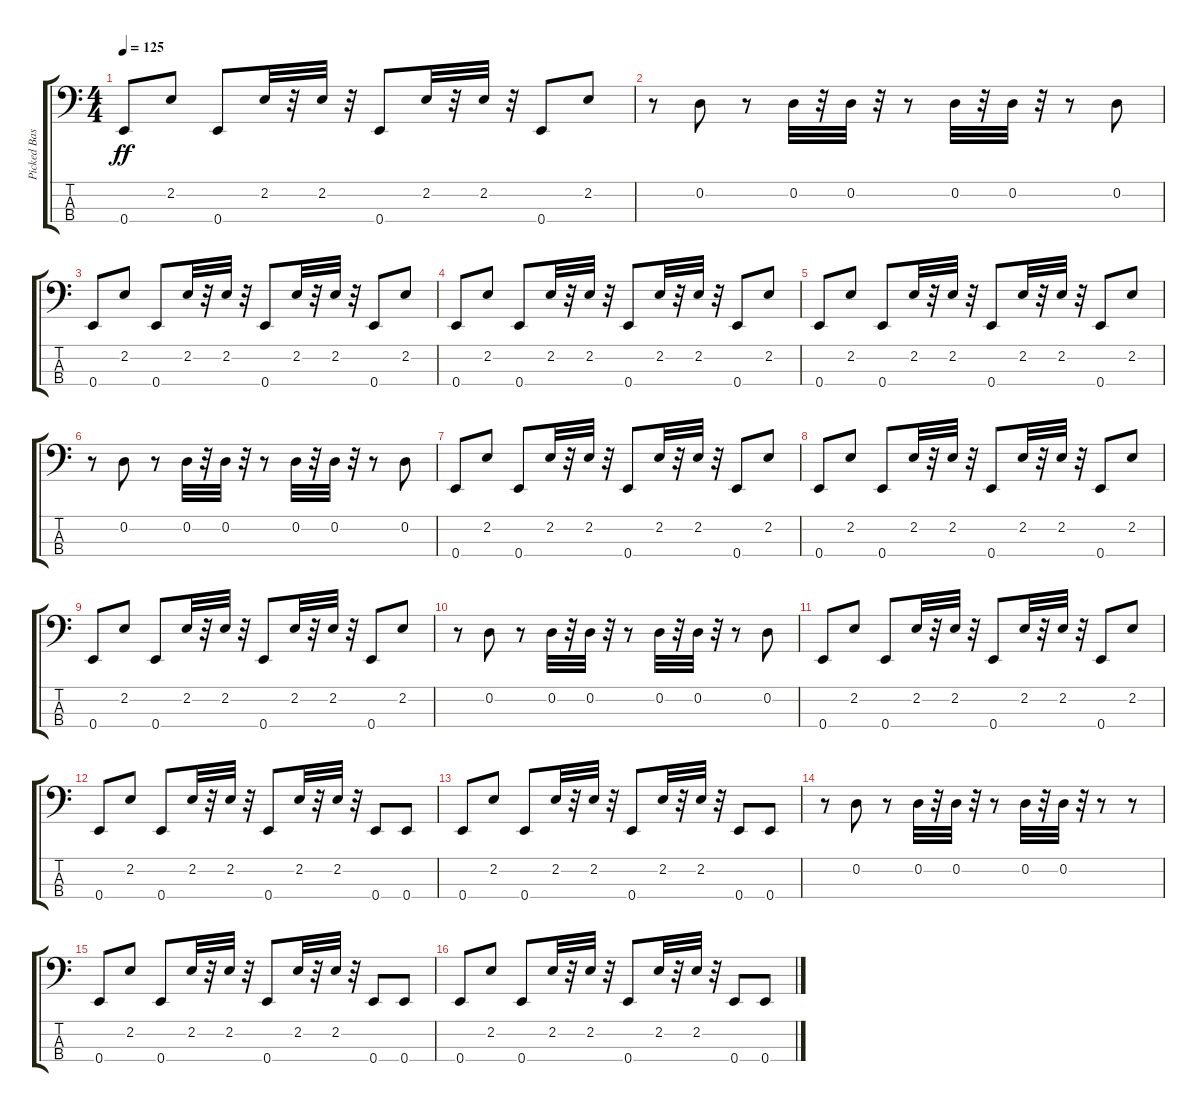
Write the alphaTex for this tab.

\track ("Picked Bass" "Picked Bas") {instrument electricbasspick}
\staff {score tabs}
\tuning (G2 D2 A1 E1) {hide}
\ts (4 4)
\tempo 125
\clef f4
\ks c
0.4.8{dy ff} 2.2.8 0.4.8 2.2.32 r.32 2.2.32 r.32 0.4.8 2.2.32 r.32 2.2.32 r.32 0.4.8 2.2.8 |
r.8 0.2.8 r.8 0.2.32 r.32 0.2.32 r.32 r.8 0.2.32 r.32 0.2.32 r.32 r.8 0.2.8 |
0.4.8 2.2.8 0.4.8 2.2.32 r.32 2.2.32 r.32 0.4.8 2.2.32 r.32 2.2.32 r.32 0.4.8 2.2.8 |
0.4.8 2.2.8 0.4.8 2.2.32 r.32 2.2.32 r.32 0.4.8 2.2.32 r.32 2.2.32 r.32 0.4.8 2.2.8 |
0.4.8 2.2.8 0.4.8 2.2.32 r.32 2.2.32 r.32 0.4.8 2.2.32 r.32 2.2.32 r.32 0.4.8 2.2.8 |
r.8 0.2.8 r.8 0.2.32 r.32 0.2.32 r.32 r.8 0.2.32 r.32 0.2.32 r.32 r.8 0.2.8 |
0.4.8 2.2.8 0.4.8 2.2.32 r.32 2.2.32 r.32 0.4.8 2.2.32 r.32 2.2.32 r.32 0.4.8 2.2.8 |
0.4.8 2.2.8 0.4.8 2.2.32 r.32 2.2.32 r.32 0.4.8 2.2.32 r.32 2.2.32 r.32 0.4.8 2.2.8 |
0.4.8 2.2.8 0.4.8 2.2.32 r.32 2.2.32 r.32 0.4.8 2.2.32 r.32 2.2.32 r.32 0.4.8 2.2.8 |
r.8 0.2.8 r.8 0.2.32 r.32 0.2.32 r.32 r.8 0.2.32 r.32 0.2.32 r.32 r.8 0.2.8 |
0.4.8 2.2.8 0.4.8 2.2.32 r.32 2.2.32 r.32 0.4.8 2.2.32 r.32 2.2.32 r.32 0.4.8 2.2.8 |
0.4.8 2.2.8 0.4.8 2.2.32 r.32 2.2.32 r.32 0.4.8 2.2.32 r.32 2.2.32 r.32 0.4.8 0.4.8 |
0.4.8 2.2.8 0.4.8 2.2.32 r.32 2.2.32 r.32 0.4.8 2.2.32 r.32 2.2.32 r.32 0.4.8 0.4.8 |
r.8 0.2.8 r.8 0.2.32 r.32 0.2.32 r.32 r.8 0.2.32 r.32 0.2.32 r.32 r.8 r.8 |
0.4.8 2.2.8 0.4.8 2.2.32 r.32 2.2.32 r.32 0.4.8 2.2.32 r.32 2.2.32 r.32 0.4.8 0.4.8 |
0.4.8 2.2.8 0.4.8 2.2.32 r.32 2.2.32 r.32 0.4.8 2.2.32 r.32 2.2.32 r.32 0.4.8 0.4.8
